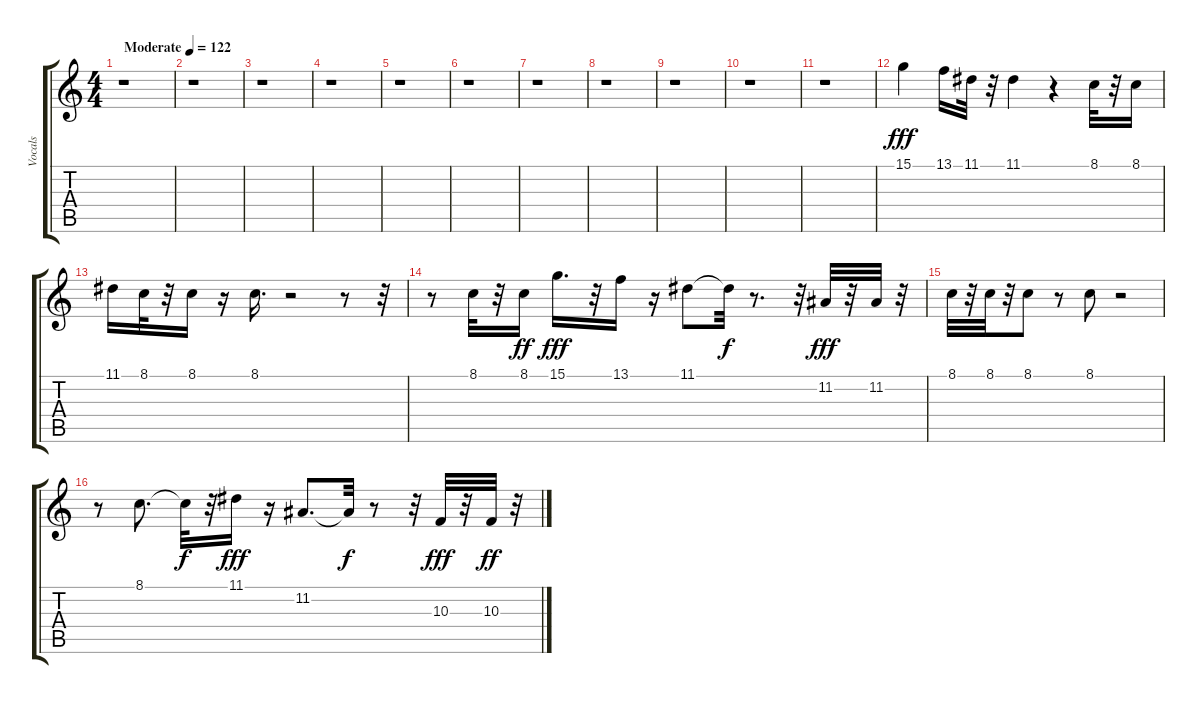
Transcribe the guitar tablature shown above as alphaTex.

\track ("Vocals" "Vocals") {instrument lead6voice}
\staff {score tabs}
\tuning (E4 B3 G3 D3 A2 E2) {hide}
\ts (4 4)
\tempo (122 "Moderate")
\clef g2
\ks c
r.1{dy fff instrument lead6voice} |
r.1 |
r.1 |
r.1 |
r.1 |
r.1 |
r.1 |
r.1 |
r.1 |
r.1 |
r.1 |
15.1.4 13.1.16 11.1.32 r.32 11.1.4 r.4 8.1.32 r.32 8.1.16 |
11.1.16 8.1.32 r.32 8.1.16 r.16 8.1.16{d} r.2 r.8 r.32 |
r.8 8.1.32 r.32 8.1.16{dy ff} 15.1.16{d dy fff} r.32 13.1.16 r.16 11.1.8 11.1{t}.32{dy f} r.8{d} r.32 11.2.32{dy fff} r.32 11.2.32 r.32 |
8.1.32 r.32 8.1.32 r.32 8.1.8 r.8 8.1.8 r.2 |
r.8 8.1.8{d} 8.1{t}.32{dy f} r.32 11.1.16{dy fff} r.16 11.2.8{d} 11.2{t}.32{dy f} r.8 r.32 10.3.32{dy fff} r.32 10.3.32{dy ff} r.32
